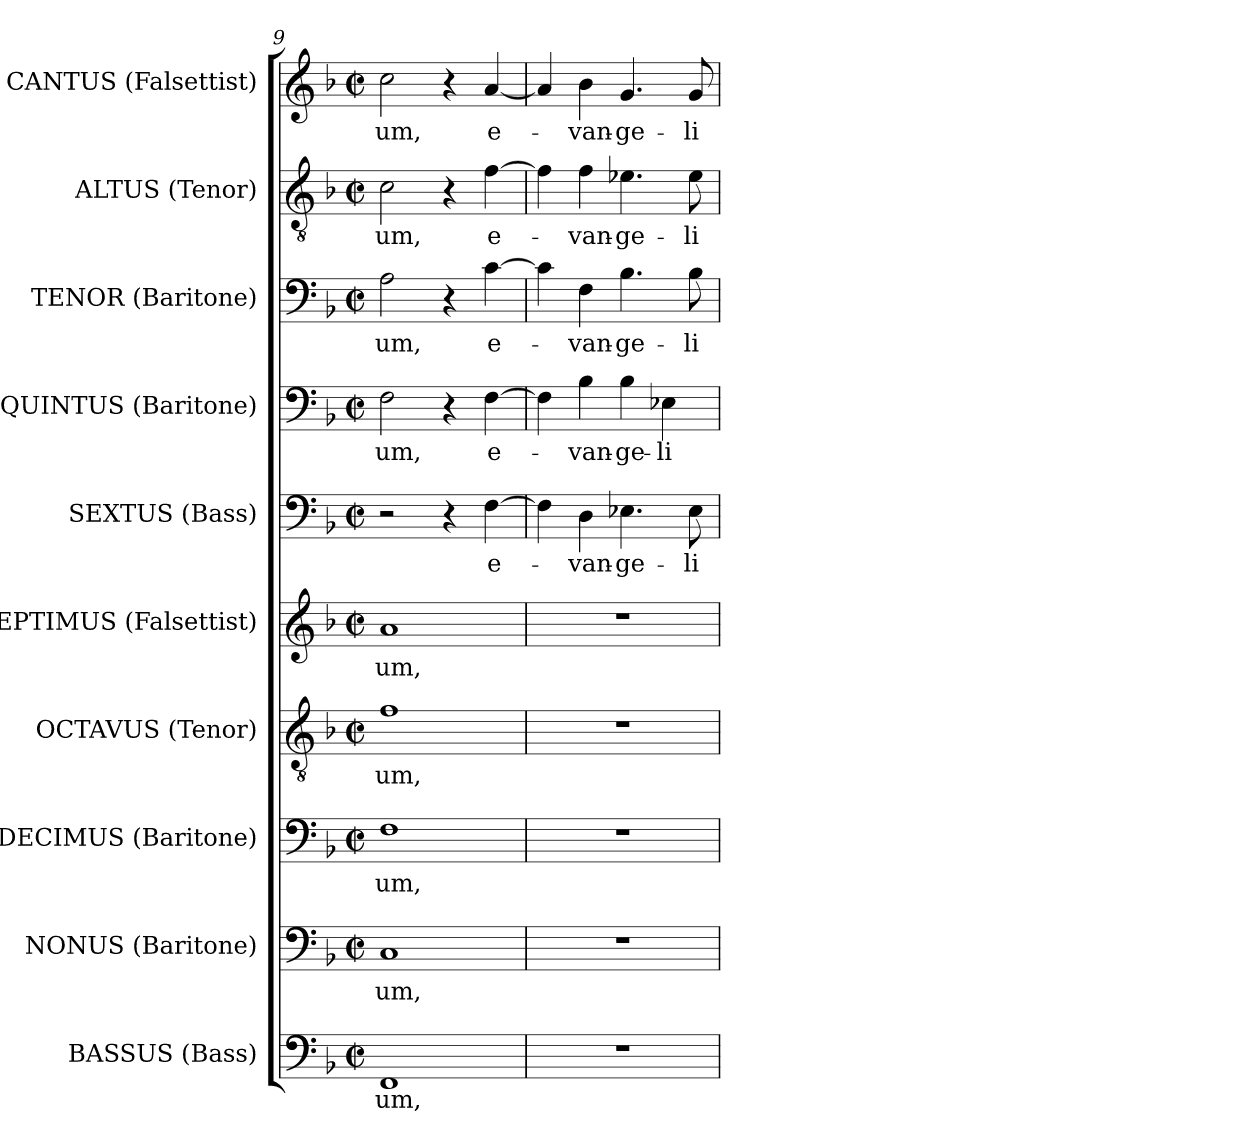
**kern	**text	**kern	**text	**kern	**text	**kern	**text	**kern	**text	**kern	**text	**kern	**text	**kern	**text	**kern	**text	**kern	**text
*part10	*part10	*part9	*part9	*part8	*part8	*part7	*part7	*part6	*part6	*part5	*part5	*part4	*part4	*part3	*part3	*part2	*part2	*part1	*part1
*staff10	*staff10	*staff9	*staff9	*staff8	*staff8	*staff7	*staff7	*staff6	*staff6	*staff5	*staff5	*staff4	*staff4	*staff3	*staff3	*staff2	*staff2	*staff1	*staff1
*I"BASSUS (Bass)	*	*I"NONUS (Baritone)	*	*I"DECIMUS (Baritone)	*	*I"OCTAVUS (Tenor)	*	*I"SEPTIMUS (Falsettist)	*	*I"SEXTUS (Bass)	*	*I"QUINTUS (Baritone)	*	*I"TENOR (Baritone)	*	*I"ALTUS (Tenor)	*	*I"CANTUS (Falsettist)	*
*I'B.	*	*I'Bar.	*	*I'Bar.	*	*I'T.	*	*I'A.	*	*I'B.	*	*I'Bar.	*	*I'Bar.	*	*I'T.	*	*I'A.	*
*clefF4	*	*clefF4	*	*clefF4	*	*clefGv2	*	*clefG2	*	*clefF4	*	*clefF4	*	*clefF4	*	*clefGv2	*	*clefG2	*
*	*	*	*	*	*	*ITrd7c12	*	*	*	*	*	*	*	*	*	*ITrd7c12	*	*	*
*k[b-]	*	*k[b-]	*	*k[b-]	*	*k[b-]	*	*k[b-]	*	*k[b-]	*	*k[b-]	*	*k[b-]	*	*k[b-]	*	*k[b-]	*
*F:	*	*F:	*	*F:	*	*F:	*	*F:	*	*F:	*	*F:	*	*F:	*	*F:	*	*F:	*
*M2/2	*	*M2/2	*	*M2/2	*	*M2/2	*	*M2/2	*	*M2/2	*	*M2/2	*	*M2/2	*	*M2/2	*	*M2/2	*
*met(c|)	*	*met(c|)	*	*met(c|)	*	*met(c|)	*	*met(c|)	*	*met(c|)	*	*met(c|)	*	*met(c|)	*	*met(c|)	*	*met(c|)	*
=9	=9	=9	=9	=9	=9	=9	=9	=9	=9	=9	=9	=9	=9	=9	=9	=9	=9	=9	=9
!	!LO:LY:b:color=#000000	!	!	!	!	!	!	!	!	!	!	!	!	!	!	!	!	!	!
!	!	!	!LO:LY:b:color=#000000	!	!	!	!	!	!	!	!	!	!	!	!	!	!	!	!
!	!	!	!	!	!LO:LY:b:color=#000000	!	!	!	!	!	!	!	!	!	!	!	!	!	!
!	!	!	!	!	!	!	!LO:LY:b:color=#000000	!	!	!	!	!	!	!	!	!	!	!	!
!	!	!	!	!	!	!	!	!	!LO:LY:b:color=#000000	!	!	!	!	!	!	!	!	!	!
!	!	!	!	!	!	!	!	!	!	!	!	!	!LO:LY:b:color=#000000	!	!	!	!	!	!
!	!	!	!	!	!	!	!	!	!	!	!	!	!	!	!LO:LY:b:color=#000000	!	!	!	!
!	!	!	!	!	!	!	!	!	!	!	!	!	!	!	!	!	!LO:LY:b:color=#000000	!	!
!	!	!	!	!	!	!	!	!	!	!	!	!	!	!	!	!	!	!	!LO:LY:b:color=#000000
1FFi	-um,	1Ci	-um,	1Fi	-um,	1Fi	-um,	1ai	-um,	2r	.	2Fi\	-um,	2Ai\	-um,	2Ci\	-um,	2cci\	-um,
.	.	.	.	.	.	.	.	.	.	4r	.	4r	.	4r	.	4r	.	4r	.
!	!	!	!	!	!	!	!	!	!	!	!LO:LY:b:color=#000000	!	!	!	!	!	!	!	!
!	!	!	!	!	!	!	!	!	!	!	!	!	!LO:LY:b:color=#000000	!	!	!	!	!	!
!	!	!	!	!	!	!	!	!	!	!	!	!	!	!	!LO:LY:b:color=#000000	!	!	!	!
!	!	!	!	!	!	!	!	!	!	!	!	!	!	!	!	!	!LO:LY:b:color=#000000	!	!
!	!	!	!	!	!	!	!	!	!	!	!	!	!	!	!	!	!	!	!LO:LY:b:color=#000000
.	.	.	.	.	.	.	.	.	.	[4Fi\	e-	[4Fi\	e-	[4ci\	e-	[4Fi\	e-	[4ai/	e-
!!LO:PB:g=z
=10	=10	=10	=10	=10	=10	=10	=10	=10	=10	=10	=10	=10	=10	=10	=10	=10	=10	=10	=10
1r	.	1r	.	1r	.	1r	.	1r	.	4Fi\]	.	4Fi\]	.	4ci\]	.	4Fi\]	.	4ai/]	.
!	!	!	!	!	!	!	!	!	!	!	!LO:LY:b:color=#000000	!	!	!	!	!	!	!	!
!	!	!	!	!	!	!	!	!	!	!	!	!	!LO:LY:b:color=#000000	!	!	!	!	!	!
!	!	!	!	!	!	!	!	!	!	!	!	!	!	!	!LO:LY:b:color=#000000	!	!	!	!
!	!	!	!	!	!	!	!	!	!	!	!	!	!	!	!	!	!LO:LY:b:color=#000000	!	!
!	!	!	!	!	!	!	!	!	!	!	!	!	!	!	!	!	!	!	!LO:LY:b:color=#000000
.	.	.	.	.	.	.	.	.	.	4Di\	-van-	4B-i\	-van-	4Fi\	-van-	4Fi\	-van-	4b-i\	-van-
!	!	!	!	!	!	!	!	!	!	!	!LO:LY:b:color=#000000	!	!	!	!	!	!	!	!
!	!	!	!	!	!	!	!	!	!	!	!	!	!LO:LY:b:color=#000000	!	!	!	!	!	!
!	!	!	!	!	!	!	!	!	!	!	!	!	!	!	!LO:LY:b:color=#000000	!	!	!	!
!	!	!	!	!	!	!	!	!	!	!	!	!	!	!	!	!	!LO:LY:b:color=#000000	!	!
!	!	!	!	!	!	!	!	!	!	!	!	!	!	!	!	!	!	!	!LO:LY:b:color=#000000
.	.	.	.	.	.	.	.	.	.	4.E-Xi\	-ge-	4B-i\	-ge-	4.B-i\	-ge-	4.E-Xi\	-ge-	4.gi/	-ge-
!	!	!	!	!	!	!	!	!	!	!	!	!	!LO:LY:b:color=#000000	!	!	!	!	!	!
.	.	.	.	.	.	.	.	.	.	.	.	4E-Xi\	-li-	.	.	.	.	.	.
!	!	!	!	!	!	!	!	!	!	!	!LO:LY:b:color=#000000	!	!	!	!	!	!	!	!
!	!	!	!	!	!	!	!	!	!	!	!	!	!	!	!LO:LY:b:color=#000000	!	!	!	!
!	!	!	!	!	!	!	!	!	!	!	!	!	!	!	!	!	!LO:LY:b:color=#000000	!	!
!	!	!	!	!	!	!	!	!	!	!	!	!	!	!	!	!	!	!	!LO:LY:b:color=#000000
.	.	.	.	.	.	.	.	.	.	8E-i\	-li-	.	.	8B-i\	-li-	8E-i\	-li-	8gi/	-li-
=	=	=	=	=	=	=	=	=	=	=	=	=	=	=	=	=	=	=	=
*-	*-	*-	*-	*-	*-	*-	*-	*-	*-	*-	*-	*-	*-	*-	*-	*-	*-	*-	*-
